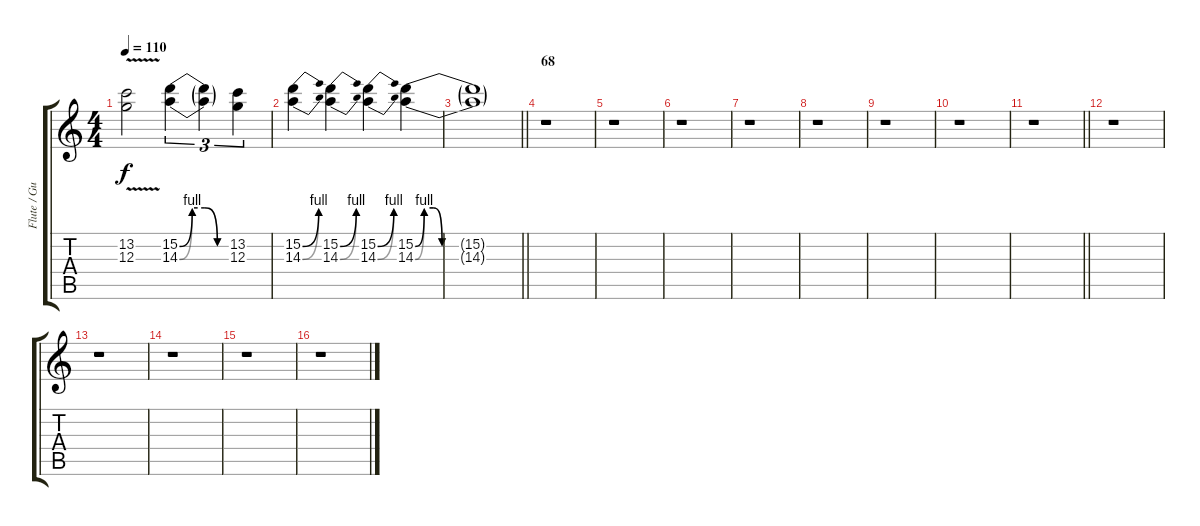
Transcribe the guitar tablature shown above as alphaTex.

\track ("Flute / Guitar" "Flute / Gu") {instrument distortionguitar}
\staff {score tabs}
\tuning (E4 B3 G3 D3 A2 E2) {hide}
\ts (4 4)
\tempo 110
\clef g2
\ks c
(13.2{v} 12.3{v}).2{dy f} (15.2{be (custom 0 0 15 4 30 4 45 0 60 0)} 14.3{be (custom 0 0 15 4 30 4 45 0 60 0)}).4{tu (3 2)} (15.2{t} 14.3{t}).4{tu (3 2)} (13.2 12.3).4{tu (3 2)} |
(15.2{be (bend 0 0 60 4)} 14.3{be (bend 0 0 60 4)}).4 (15.2{be (bend 0 0 60 4)} 14.3{be (bend 0 0 60 4)}).4 (15.2{be (bend 0 0 60 4)} 14.3{be (bend 0 0 60 4)}).4 (15.2{be (custom 0 0 5 4 10 4 15 0 60 0)} 14.3{be (custom 0 0 5 4 10 4 15 0 60 0)}).4 |
\barLineRight lightlight
(15.2{t} 14.3{t}).1 |
\section ("" "68")
r.1 |
r.1 |
r.1 |
r.1 |
r.1 |
r.1 |
r.1 |
\barLineRight lightlight
r.1 |
r.1 |
r.1 |
r.1 |
r.1 |
r.1
